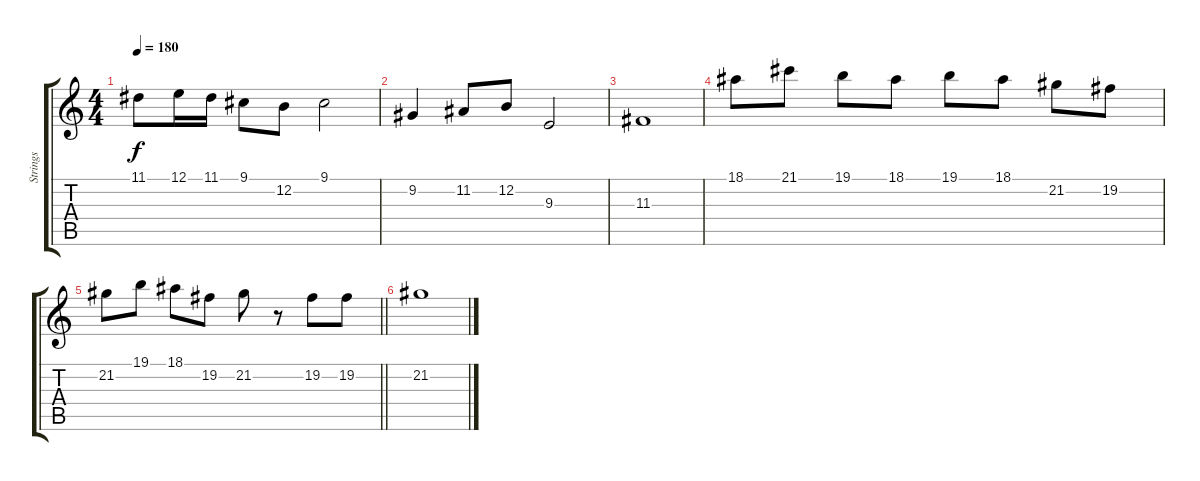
\track ("Strings" "Strings") {instrument stringensemble1}
\staff {score tabs}
\tuning (E4 B3 G3 D3 A2 E2) {hide}
\ts (4 4)
\tempo 180
\clef g2
\ks c
11.1.8{dy f} 12.1.16 11.1.16 9.1.8 12.2.8 9.1.2 |
9.2.4 11.2.8 12.2.8 9.3.2 |
11.3.1 |
18.1.8 21.1.8 19.1.8 18.1.8 19.1.8 18.1.8 21.2.8 19.2.8 |
\barLineRight lightlight
21.2.8 19.1.8 18.1.8 19.2.8 21.2.8 r.8 19.2.8 19.2.8 |
21.2.1
